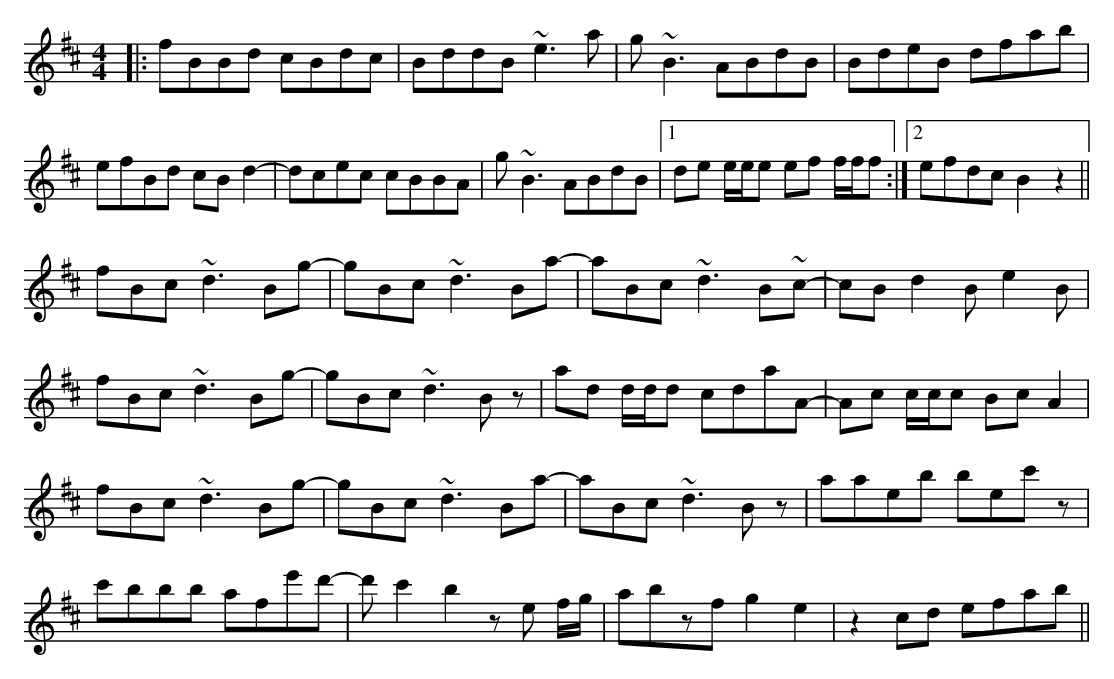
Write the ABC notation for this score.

X:1
M:4/4
K:Bmin
|:fBBd cBdc|BddB ~e3a|g~B3 ABdB|BdeB dfab|
efBd cBd2-|dcec cBBA|g~B3 ABdB|1 de e/e/e ef f/f/f:|2 efdc B2z2||
fBc ~d3 Bg-|gBc ~d3 Ba-|aBc ~d3 B~c-|cBd2 Be2B|
fBc ~d3 Bg-|gBc ~d3 Bz|ad d/d/d cdaA-|Ac c/c/c BcA2|
fBc ~d3 Bg-|gBc ~d3 Ba-|aBc ~d3 Bz|aaeb bec'z|
c'bbb afe'd'-|d' c'2 b2 ze f/g/|abzf g2e2|z2cd efab||
